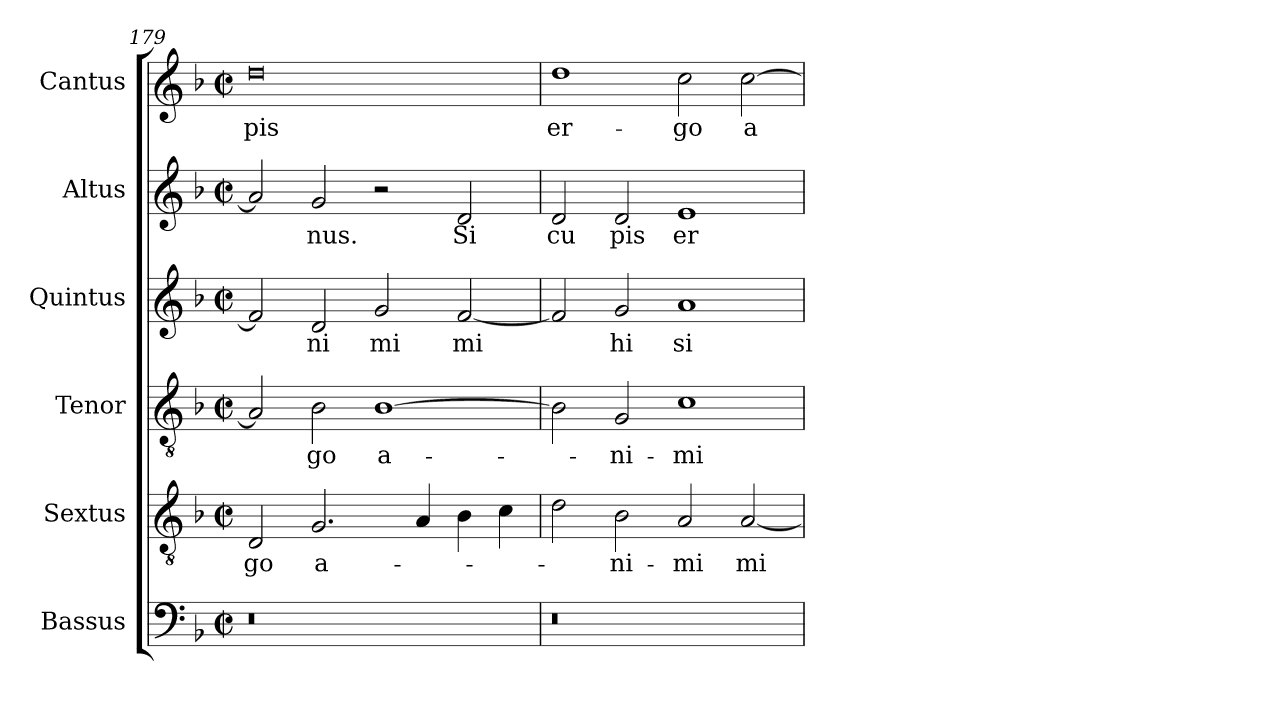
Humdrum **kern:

**kern	**kern	**text	**kern	**text	**kern	**text	**kern	**text	**kern	**text
*part6	*part5	*part5	*part4	*part4	*part3	*part3	*part2	*part2	*part1	*part1
*staff6	*staff5	*staff5	*staff4	*staff4	*staff3	*staff3	*staff2	*staff2	*staff1	*staff1
*I"Bassus	*I"Sextus	*	*I"Tenor	*	*I"Quintus	*	*I"Altus	*	*I"Cantus	*
*I'Bassus	*I'Sextus	*	*I'Tenor	*	*I'Quintus	*	*I'Altus	*	*I'Cantus	*
*clefF4	*clefGv2	*	*clefGv2	*	*clefG2	*	*clefG2	*	*clefG2	*
*k[b-]	*k[b-]	*	*k[b-]	*	*k[b-]	*	*k[b-]	*	*k[b-]	*
*F:	*F:	*	*F:	*	*F:	*	*F:	*	*F:	*
*M2/2	*M2/2	*	*M2/2	*	*M2/2	*	*M2/2	*	*M2/2	*
*met(c|)	*met(c|)	*	*met(c|)	*	*met(c|)	*	*met(c|)	*	*met(c|)	*
=179	=179	=179	=179	=179	=179	=179	=179	=179	=179	=179
!	!	!LO:LY:b:cj	!	!	!	!	!	!	!	!LO:LY:b:cj
0r	2D/	-go	2A/]	.	2f/]	.	2a/]	.	0dd	-pis
!	!	!LO:LY:b:cj	!	!LO:LY:b:cj	!	!LO:LY:b:cj	!	!LO:LY:b:cj	!	!
.	2.G/	a-	2B-\	-go	2d/	ni	2g/	nus.	.	.
!	!	!	!	!LO:LY:b:rj	!	!LO:LY:b:cj	!	!	!	!
.	.	.	[>1B-	a-	2g/	mi	2r	.	.	.
.	4A/	.	.	.	.	.	.	.	.	.
!	!	!	!	!	!	!LO:LY:b	!	!LO:LY:b:cj	!	!
.	4B-\	.	.	.	[<2f/	mi	2d/	Si	.	.
.	4c\	.	.	.	.	.	.	.	.	.
=180	=180	=180	=180	=180	=180	=180	=180	=180	=180	=180
!	!	!	!	!	!	!	!	!LO:LY:b:cj	!	!LO:LY:b:cj
0r	2d\	.	2B-\]	.	2f/]	.	2d/	cu	1dd	er-
!	!	!LO:LY:b:cj	!	!LO:LY:b:cj	!	!LO:LY:b:cj	!	!LO:LY:b:cj	!	!
.	2B-\	-ni-	2G/	-ni-	2g/	hi	2d/	pis	.	.
!	!	!LO:LY:b:cj	!	!LO:LY:b:cj	!	!LO:LY:b:cj	!	!LO:LY:b:cj	!	!LO:LY:b:cj
.	2A/	-mi	1c	-mi	1a	si	1e	er	2cc\	-go
!	!	!LO:LY:b	!	!	!	!	!	!	!	!LO:LY:b:cj
.	[<2A/	mi-	.	.	.	.	.	.	[>2cc\	a-
=	=	=	=	=	=	=	=	=	=	=
*-	*-	*-	*-	*-	*-	*-	*-	*-	*-	*-
